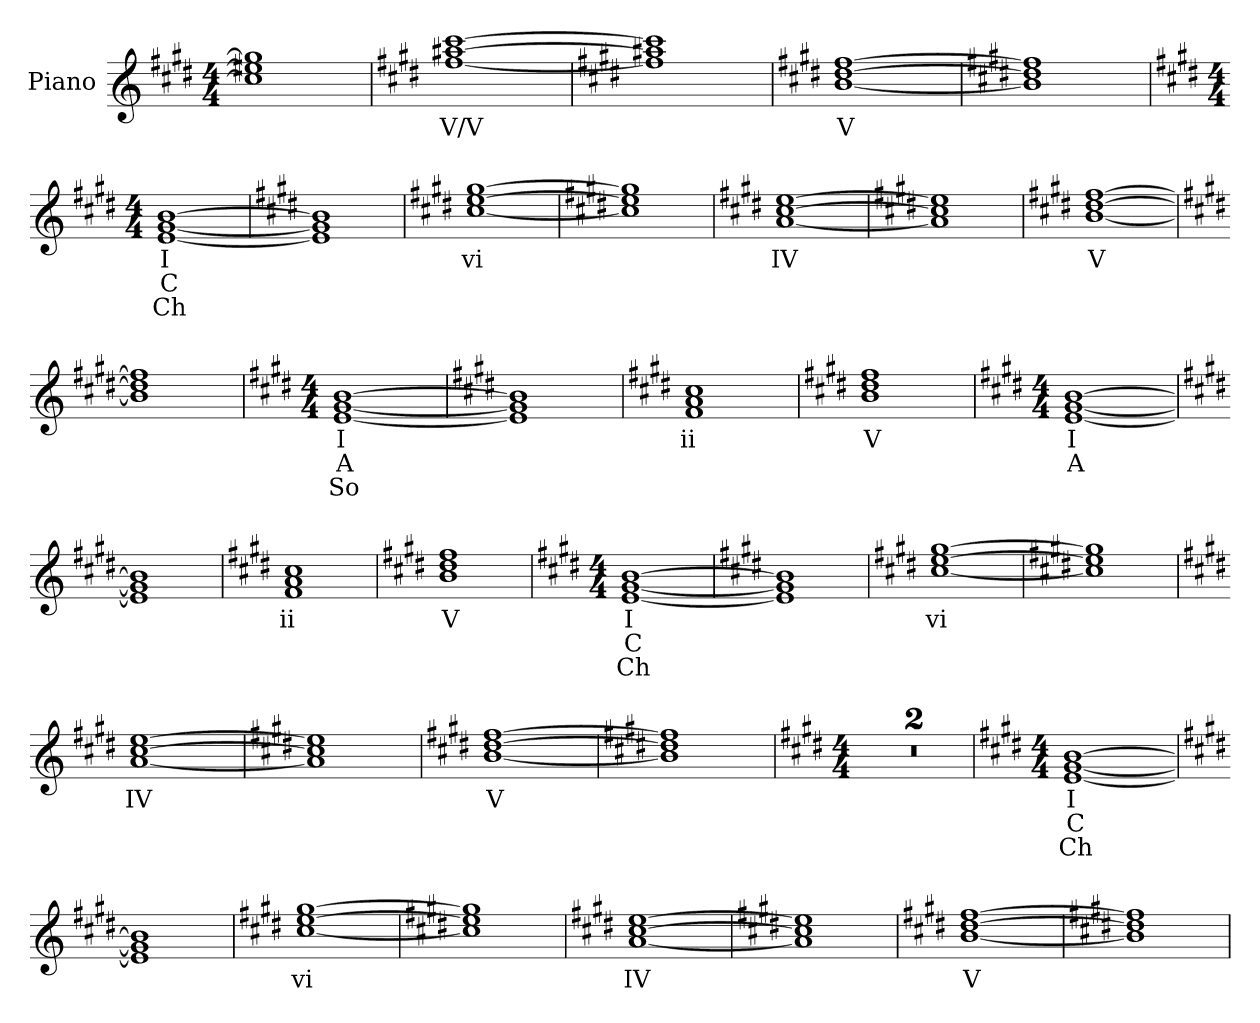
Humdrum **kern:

**kern	**text	**text	**text
*part1	*part1	*part1	*part1
*staff1	*staff1	*staff1	*staff1
*I"Piano	*	*	*
*I'Pno	*	*	*
*k[f#c#g#d#]	*	*	*
*E:	*	*	*
*M4/4	*	*	*
=	=	=	=
1cc#] 1ee#X] 1gg#]	.	.	.
=	=	=	=
*k[f#c#g#d#]	*	*	*
*E:	*	*	*
[1ff# [1aa#X [1ccc#	V/V	.	.
=	=	=	=
*k[f#c#g#d#]	*	*	*
*E:	*	*	*
1ff#] 1aa#X] 1ccc#]	.	.	.
=	=	=	=
*k[f#c#g#d#]	*	*	*
*E:	*	*	*
[1b [1dd# [1ff#	V	.	.
=	=	=	=
*k[f#c#g#d#]	*	*	*
*E:	*	*	*
1b] 1dd#] 1ff#]	.	.	.
=	=	=	=
*k[f#c#g#d#]	*	*	*
*E:	*	*	*
*M4/4	*	*	*
[1e [1g# [1b	I	C	Ch
=	=	=	=
*k[f#c#g#d#]	*	*	*
*E:	*	*	*
1e] 1g#] 1b]	.	.	.
=	=	=	=
*k[f#c#g#d#]	*	*	*
*E:	*	*	*
[1cc# [1ee [1gg#	vi	.	.
=	=	=	=
*k[f#c#g#d#]	*	*	*
*E:	*	*	*
1cc#] 1ee] 1gg#]	.	.	.
=	=	=	=
*k[f#c#g#d#]	*	*	*
*E:	*	*	*
[1a [1cc# [1ee	IV	.	.
=	=	=	=
*k[f#c#g#d#]	*	*	*
*E:	*	*	*
1a] 1cc#] 1ee]	.	.	.
=	=	=	=
*k[f#c#g#d#]	*	*	*
*E:	*	*	*
[1b [1dd# [1ff#	V	.	.
=	=	=	=
*k[f#c#g#d#]	*	*	*
*E:	*	*	*
1b] 1dd#] 1ff#]	.	.	.
=	=	=	=
*k[f#c#g#d#]	*	*	*
*E:	*	*	*
*M4/4	*	*	*
[1e [1g# [1b	I	A	So
=	=	=	=
*k[f#c#g#d#]	*	*	*
*E:	*	*	*
1e] 1g#] 1b]	.	.	.
=	=	=	=
*k[f#c#g#d#]	*	*	*
*E:	*	*	*
1f# 1a 1cc#	ii	.	.
=	=	=	=
*k[f#c#g#d#]	*	*	*
*E:	*	*	*
1b 1dd# 1ff#	V	.	.
=	=	=	=
*k[f#c#g#d#]	*	*	*
*E:	*	*	*
*M4/4	*	*	*
[1e [1g# [1b	I	A	.
=	=	=	=
*k[f#c#g#d#]	*	*	*
*E:	*	*	*
1e] 1g#] 1b]	.	.	.
=	=	=	=
*k[f#c#g#d#]	*	*	*
*E:	*	*	*
1f# 1a 1cc#	ii	.	.
=	=	=	=
*k[f#c#g#d#]	*	*	*
*E:	*	*	*
1b 1dd# 1ff#	V	.	.
=	=	=	=
*k[f#c#g#d#]	*	*	*
*E:	*	*	*
*M4/4	*	*	*
[1e [1g# [1b	I	C	Ch
=	=	=	=
*k[f#c#g#d#]	*	*	*
*E:	*	*	*
1e] 1g#] 1b]	.	.	.
=	=	=	=
*k[f#c#g#d#]	*	*	*
*E:	*	*	*
[1cc# [1ee [1gg#	vi	.	.
=	=	=	=
*k[f#c#g#d#]	*	*	*
*E:	*	*	*
1cc#] 1ee] 1gg#]	.	.	.
=	=	=	=
*k[f#c#g#d#]	*	*	*
*E:	*	*	*
[1a [1cc# [1ee	IV	.	.
=	=	=	=
*k[f#c#g#d#]	*	*	*
*E:	*	*	*
1a] 1cc#] 1ee]	.	.	.
=	=	=	=
*k[f#c#g#d#]	*	*	*
*E:	*	*	*
[1b [1dd# [1ff#	V	.	.
=	=	=	=
*k[f#c#g#d#]	*	*	*
*E:	*	*	*
1b] 1dd#] 1ff#]	.	.	.
=	=	=	=
*k[f#c#g#d#]	*	*	*
*E:	*	*	*
*M4/4	*	*	*
1r	.	.	.
=	=	=	=
*k[f#c#g#d#]	*	*	*
*E:	*	*	*
1r	.	.	.
=	=	=	=
*k[f#c#g#d#]	*	*	*
*E:	*	*	*
*M4/4	*	*	*
[1e [1g# [1b	I	C	Ch
=	=	=	=
*k[f#c#g#d#]	*	*	*
*E:	*	*	*
1e] 1g#] 1b]	.	.	.
=	=	=	=
*k[f#c#g#d#]	*	*	*
*E:	*	*	*
[1cc# [1ee [1gg#	vi	.	.
=	=	=	=
*k[f#c#g#d#]	*	*	*
*E:	*	*	*
1cc#] 1ee] 1gg#]	.	.	.
=	=	=	=
*k[f#c#g#d#]	*	*	*
*E:	*	*	*
[1a [1cc# [1ee	IV	.	.
=	=	=	=
*k[f#c#g#d#]	*	*	*
*E:	*	*	*
1a] 1cc#] 1ee]	.	.	.
=	=	=	=
*k[f#c#g#d#]	*	*	*
*E:	*	*	*
[1b [1dd# [1ff#	V	.	.
=	=	=	=
*k[f#c#g#d#]	*	*	*
*E:	*	*	*
1b] 1dd#] 1ff#]	.	.	.
=	=	=	=
*-	*-	*-	*-
